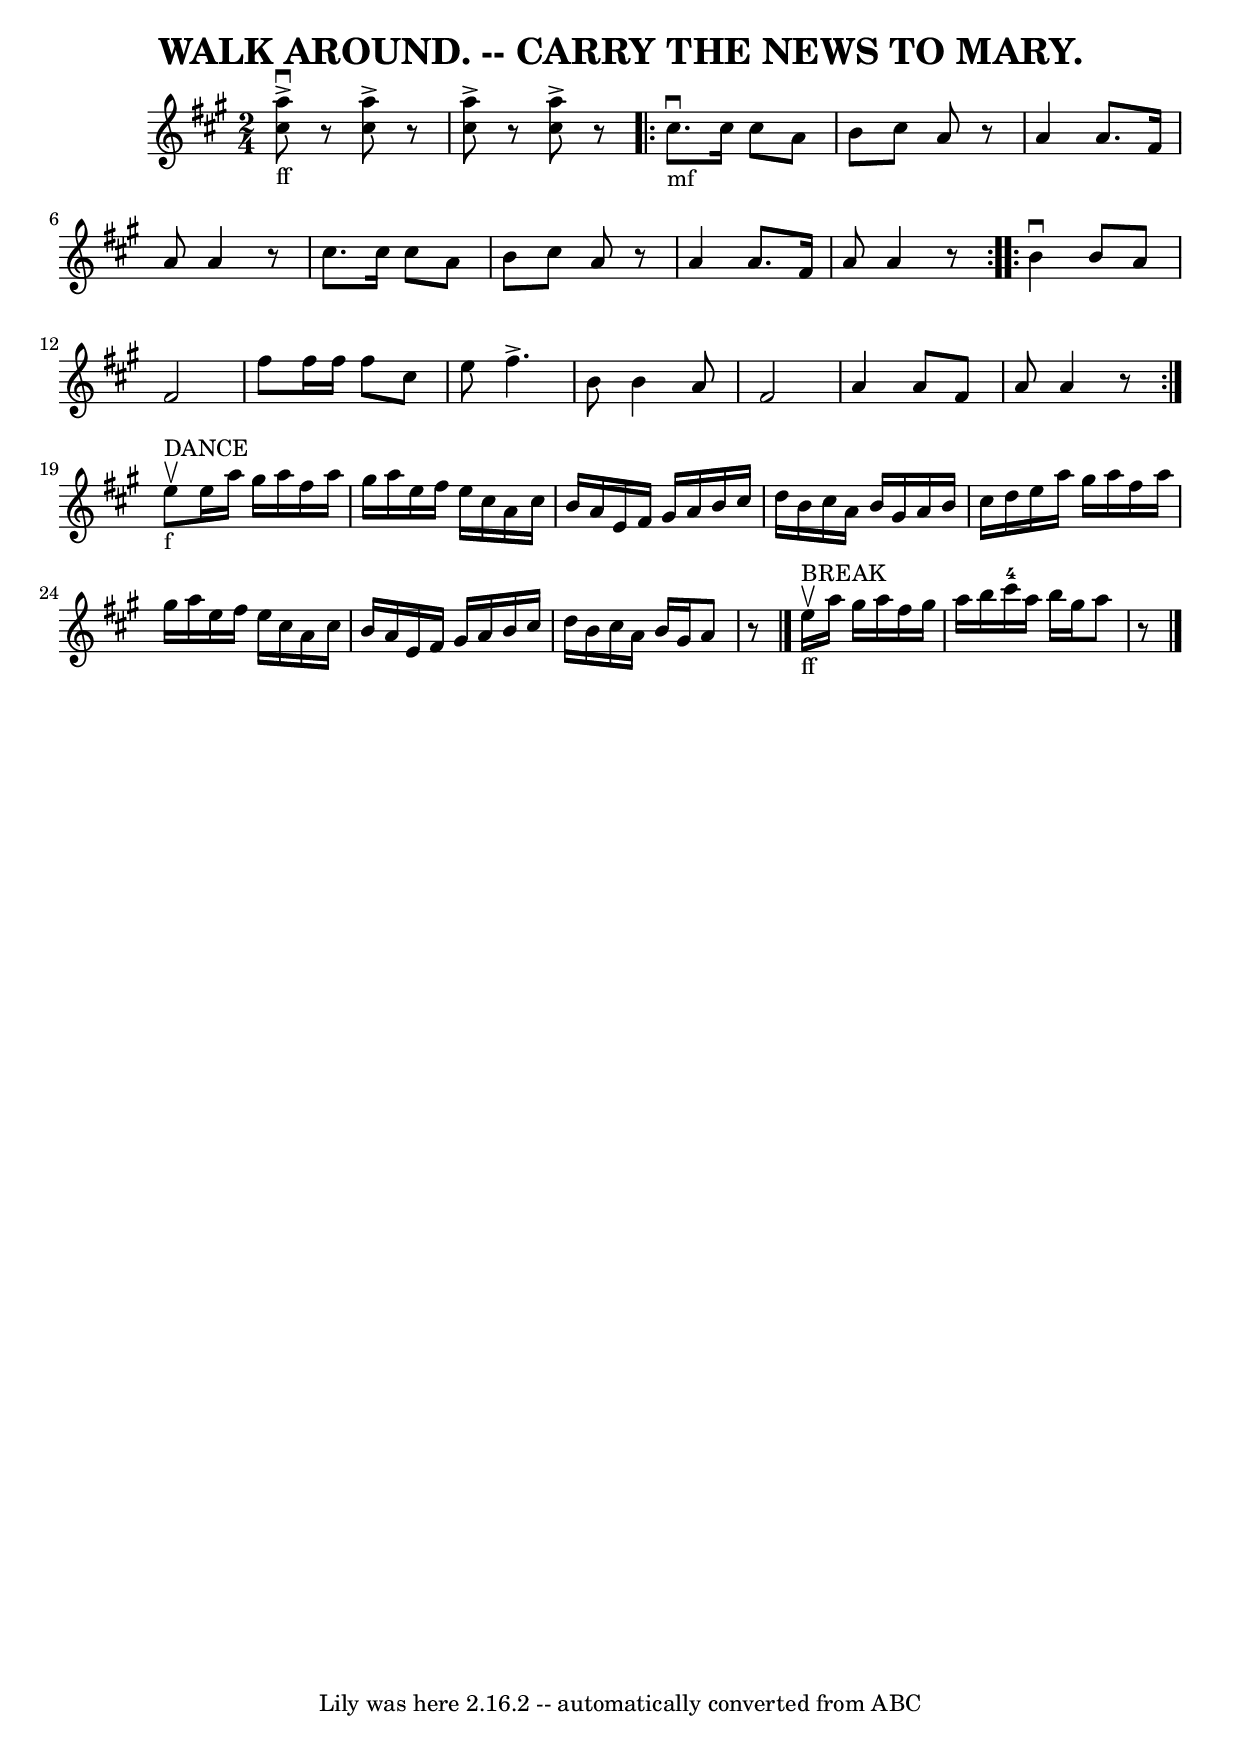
\version "2.7.40"
\include "Mammoth.ily"
\header {
	%% book = "Coles pg. 26.2"
	crossRefNumber = "2"
	footnotes = ""
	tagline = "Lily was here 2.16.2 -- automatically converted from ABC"
	title = "WALK AROUND. -- CARRY THE NEWS TO MARY."
}
voicedefault =  {


\time 2/4 
\key a \major     << a''8_"ff"^\accent^\downbow cis''8   >>   r8 
  << cis''8^\accent a''8   >>   r8   |
   << a''8^\accent   
cis''8   >>   r8   << cis''8^\accent a''8   >>   r8   \repeat volta 2 {    
 cis''8._"mf"^\downbow cis''16 cis''8 a'8    |
 b'8    
cis''8 a'8    r8   |
 a'4 a'8. fis'16    |
 a'8 a'4 
   r8 |
 cis''8. cis''16 cis''8 a'8    |
 b'8    
cis''8 a'8    r8   |
 a'4 a'8. fis'16    |
 a'8 a'4 
   r8   }     \repeat volta 2 { b'4^\downbow b'8 a'8    |
   
fis'2    |
 fis''8 fis''16 fis''16 fis''8 cis''8    
|
 e''8 fis''4.^\accent   |
 b'8 b'4 a'8    |
  
 fis'2    |
 a'4 a'8 fis'8    |
 a'8 a'4    r8   }     
 e''8^"DANCE"_"f"^\upbow |
 e''16 a''16 gis''16 a''16    
fis''16 a''16 gis''16 a''16    |
 e''16 fis''16 e''16    
cis''16 a'16 cis''16 b'16 a'16    |
 e'16 fis'16    
gis'16 a'16 b'16 cis''16 d''16 b'16    |
 cis''16    
a'16 b'16 gis'16 a'16 b'16 cis''16 d''16    |
     
e''16 a''16 gis''16 a''16 fis''16 a''16 gis''16 a''16    
|
 e''16 fis''16 e''16 cis''16 a'16 cis''16 b'16    
a'16    |
 e'16 fis'16 gis'16 a'16 b'16 cis''16 d''16 
 b'16    |
 cis''16 a'16 b'16 gis'16 a'8    r8   
\bar "|." e''16_"ff"^"BREAK"^\upbow a''16 gis''16 a''16    
fis''16 gis''16 a''16 b''16    |
 cis'''16-4 a''16    
b''16 gis''16 a''8    r8 \bar "|."   
}

\score{
    <<

	\context Staff="default"
	{
	    \voicedefault 
	}

    >>
	\layout {
	}
	\midi {}
}
